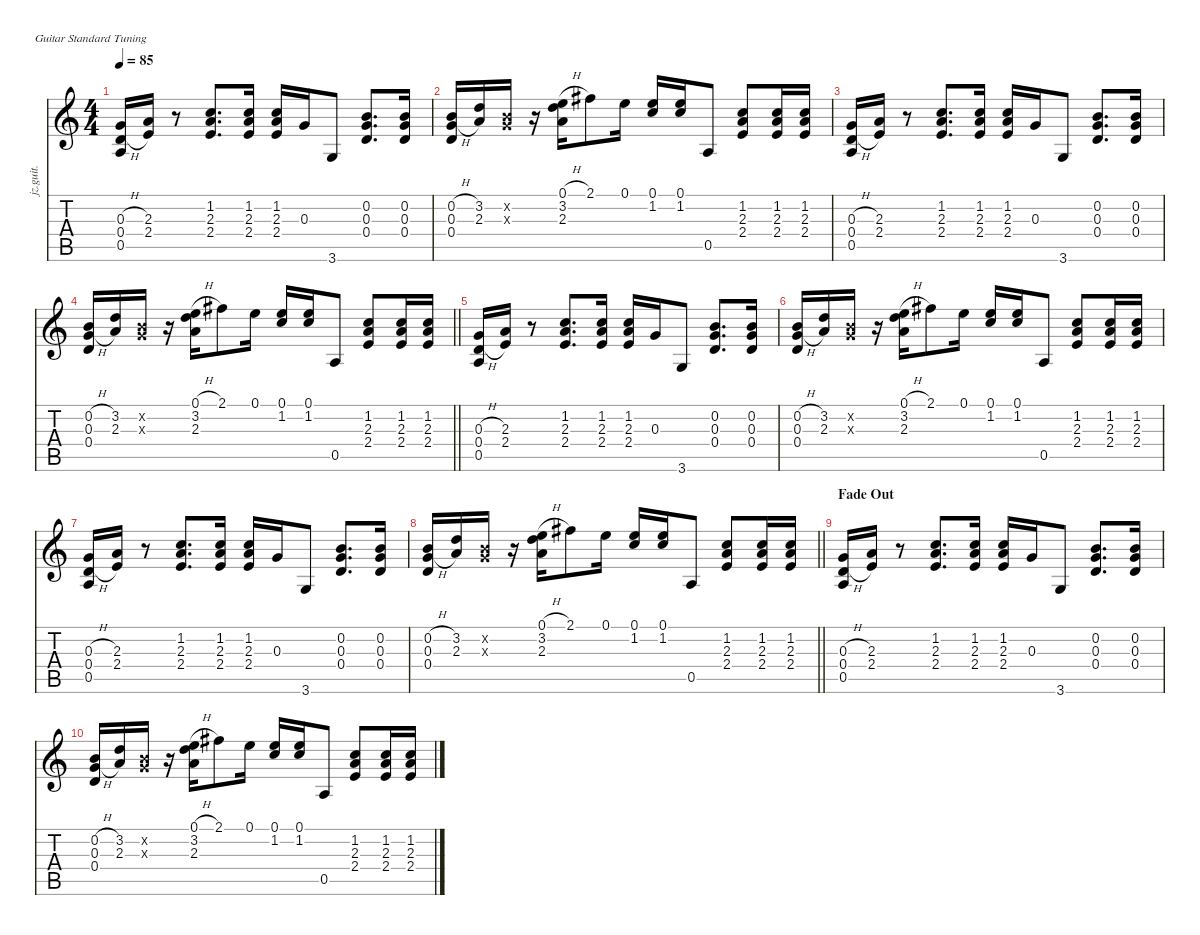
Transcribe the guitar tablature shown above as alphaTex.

\defaultSystemsLayout 4
\hideDynamics
\bracketExtendMode nobrackets
\otherSystemsTrackNameOrientation horizontal
\track ("Guitar 1" "jz.guit.") {defaultSystemsLayout 4 instrument electricguitarjazz}
\staff {score tabs}
\tuning (E4 B3 G3 D3 A2 E2)
\ts (4 4)
\tempo 85
\clef g2
\ks c
(0.3{h} 0.4{h} 0.5).16{dy f beam Up} (2.3 2.4).16{beam Up} r.8{beam Up} (1.2 2.3 2.4).8{d beam Up} (1.2 2.3 2.4).16{beam Up} (1.2 2.3 2.4).16{beam Up} 0.3.16{beam Up} 3.6.8{beam Up} (0.2 0.3 0.4).8{d beam Up} (0.2 0.3 0.4).16{beam Up} |
(0.2{h} 0.3{h} 0.4).16{beam Up} (3.2 2.3).16{beam Up} (0.2{x} 0.3{x}).16{beam Up} r.16{beam Up} (0.1{h} 3.2 2.3).16{beam Down} 2.1{acc #}.8{beam Down} 0.1.16{beam Down} (0.1 1.2).16{beam Up} (0.1 1.2).16{beam Up} 0.5.8{beam Up} (1.2 2.3 2.4).8{beam Up} (1.2 2.3 2.4).16{beam Up} (1.2 2.3 2.4).16{beam Up} |
(0.3{h} 0.4{h} 0.5).16{beam Up} (2.3 2.4).16{beam Up} r.8{beam Up} (1.2 2.3 2.4).8{d beam Up} (1.2 2.3 2.4).16{beam Up} (1.2 2.3 2.4).16{beam Up} 0.3.16{beam Up} 3.6.8{beam Up} (0.2 0.3 0.4).8{d beam Up} (0.2 0.3 0.4).16{beam Up} |
\barLineRight lightlight
(0.2{h} 0.3{h} 0.4).16{beam Up} (3.2 2.3).16{beam Up} (0.2{x} 0.3{x}).16{beam Up} r.16{beam Up} (0.1{h} 3.2 2.3).16{beam Down} 2.1{acc #}.8{beam Down} 0.1.16{beam Down} (0.1 1.2).16{beam Up} (0.1 1.2).16{beam Up} 0.5.8{beam Up} (1.2 2.3 2.4).8{beam Up} (1.2 2.3 2.4).16{beam Up} (1.2 2.3 2.4).16{beam Up} |
(0.3{h} 0.4{h} 0.5).16{beam Up} (2.3 2.4).16{beam Up} r.8{beam Up} (1.2 2.3 2.4).8{d beam Up} (1.2 2.3 2.4).16{beam Up} (1.2 2.3 2.4).16{beam Up} 0.3.16{beam Up} 3.6.8{beam Up} (0.2 0.3 0.4).8{d beam Up} (0.2 0.3 0.4).16{beam Up} |
(0.2{h} 0.3{h} 0.4).16{beam Up} (3.2 2.3).16{beam Up} (0.2{x} 0.3{x}).16{beam Up} r.16{beam Up} (0.1{h} 3.2 2.3).16{beam Down} 2.1{acc #}.8{beam Down} 0.1.16{beam Down} (0.1 1.2).16{beam Up} (0.1 1.2).16{beam Up} 0.5.8{beam Up} (1.2 2.3 2.4).8{beam Up} (1.2 2.3 2.4).16{beam Up} (1.2 2.3 2.4).16{beam Up} |
(0.3{h} 0.4{h} 0.5).16{beam Up} (2.3 2.4).16{beam Up} r.8{beam Up} (1.2 2.3 2.4).8{d beam Up} (1.2 2.3 2.4).16{beam Up} (1.2 2.3 2.4).16{beam Up} 0.3.16{beam Up} 3.6.8{beam Up} (0.2 0.3 0.4).8{d beam Up} (0.2 0.3 0.4).16{beam Up} |
\barLineRight lightlight
(0.2{h} 0.3{h} 0.4).16{beam Up} (3.2 2.3).16{beam Up} (0.2{x} 0.3{x}).16{beam Up} r.16{beam Up} (0.1{h} 3.2 2.3).16{beam Down} 2.1{acc #}.8{beam Down} 0.1.16{beam Down} (0.1 1.2).16{beam Up} (0.1 1.2).16{beam Up} 0.5.8{beam Up} (1.2 2.3 2.4).8{beam Up} (1.2 2.3 2.4).16{beam Up} (1.2 2.3 2.4).16{beam Up} |
\section ("" "Fade Out")
(0.3{h} 0.4{h} 0.5).16{beam Up} (2.3 2.4).16{beam Up} r.8{beam Up} (1.2 2.3 2.4).8{d beam Up} (1.2 2.3 2.4).16{beam Up} (1.2 2.3 2.4).16{beam Up} 0.3.16{beam Up} 3.6.8{beam Up} (0.2 0.3 0.4).8{d beam Up} (0.2 0.3 0.4).16{beam Up} |
(0.2{h} 0.3{h} 0.4).16{beam Up} (3.2 2.3).16{beam Up} (0.2{x} 0.3{x}).16{beam Up} r.16{beam Up} (0.1{h} 3.2 2.3).16{beam Down} 2.1{acc #}.8{beam Down} 0.1.16{beam Down} (0.1 1.2).16{beam Up} (0.1 1.2).16{beam Up} 0.5.8{beam Up} (1.2 2.3 2.4).8{beam Up} (1.2 2.3 2.4).16{beam Up} (1.2 2.3 2.4).16{beam Up}
